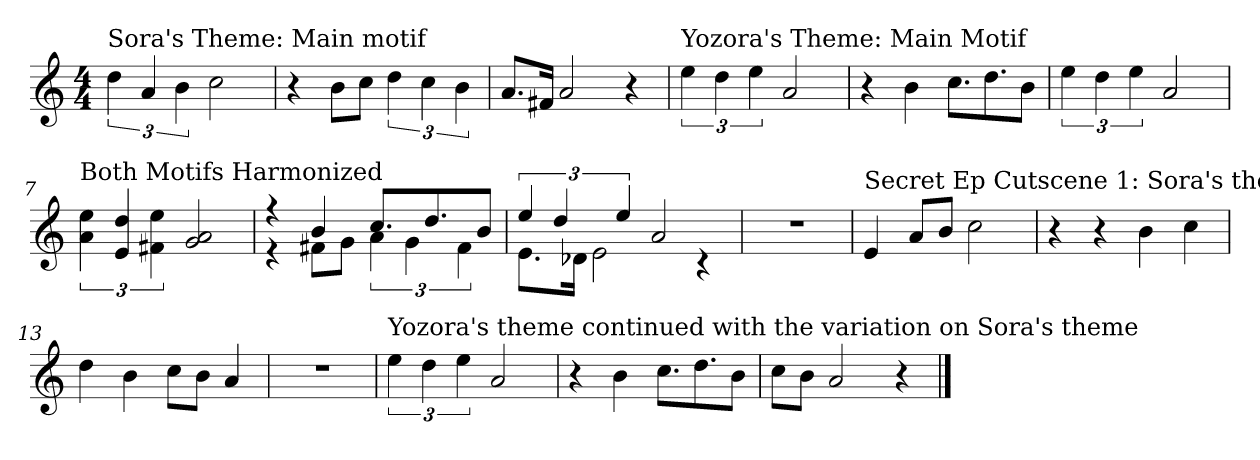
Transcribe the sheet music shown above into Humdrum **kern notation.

**kern
*part1
*staff1
*clefG2
*k[]
*M4/4
=1
!LO:TX:a:t=Sora's Theme&colon; Main motif
6dd\
6a/
6b\
2cc\
=2
4r
8b\L
8cc\J
6dd\
6cc\
6b\
=3
8.a/L
16f#X/Jk
2a/
4r
=4
!LO:TX:a:t=Yozora's Theme&colon; Main Motif
6ee\
6dd\
6ee\
2a/
=5
4r
4b\
8.cc\L
8.dd\
8b\J
=6
6ee\
6dd\
6ee\
2a/
=7
!LO:TX:a:t=Both Motifs Harmonized
6a\ 6ee\
6e/ 6dd/
6f#X\ 6ee\
2g/ 2a/
=8
*^
4r	4r
4b/	8f#X\L
.	8g\J
8.cc/L	6a\
.	6g\
8.dd/	.
.	6f#\
8b/J	.
=9	=9
6ee/	8.e\L
6dd/	.
.	16d-X\Jk
.	2e\
6ee/	.
2a/	.
.	4r
*v	*v
=10
1r
=11
!LO:TX:a:t=Secret Ep Cutscene 1&colon; Sora's theme variation
4e/
8a/L
8b/J
2cc\
=12
4r
4r
4b\
4cc\
=13
4dd\
4b\
8cc\L
8b\J
4a/
=14
1r
=15
!LO:TX:a:t=Yozora's theme continued with the variation on Sora's theme
6ee\
6dd\
6ee\
2a/
=16
4r
4b\
8.cc\L
8.dd\
8b\J
=17
8cc\L
8b\J
2a/
4r
==
*-
